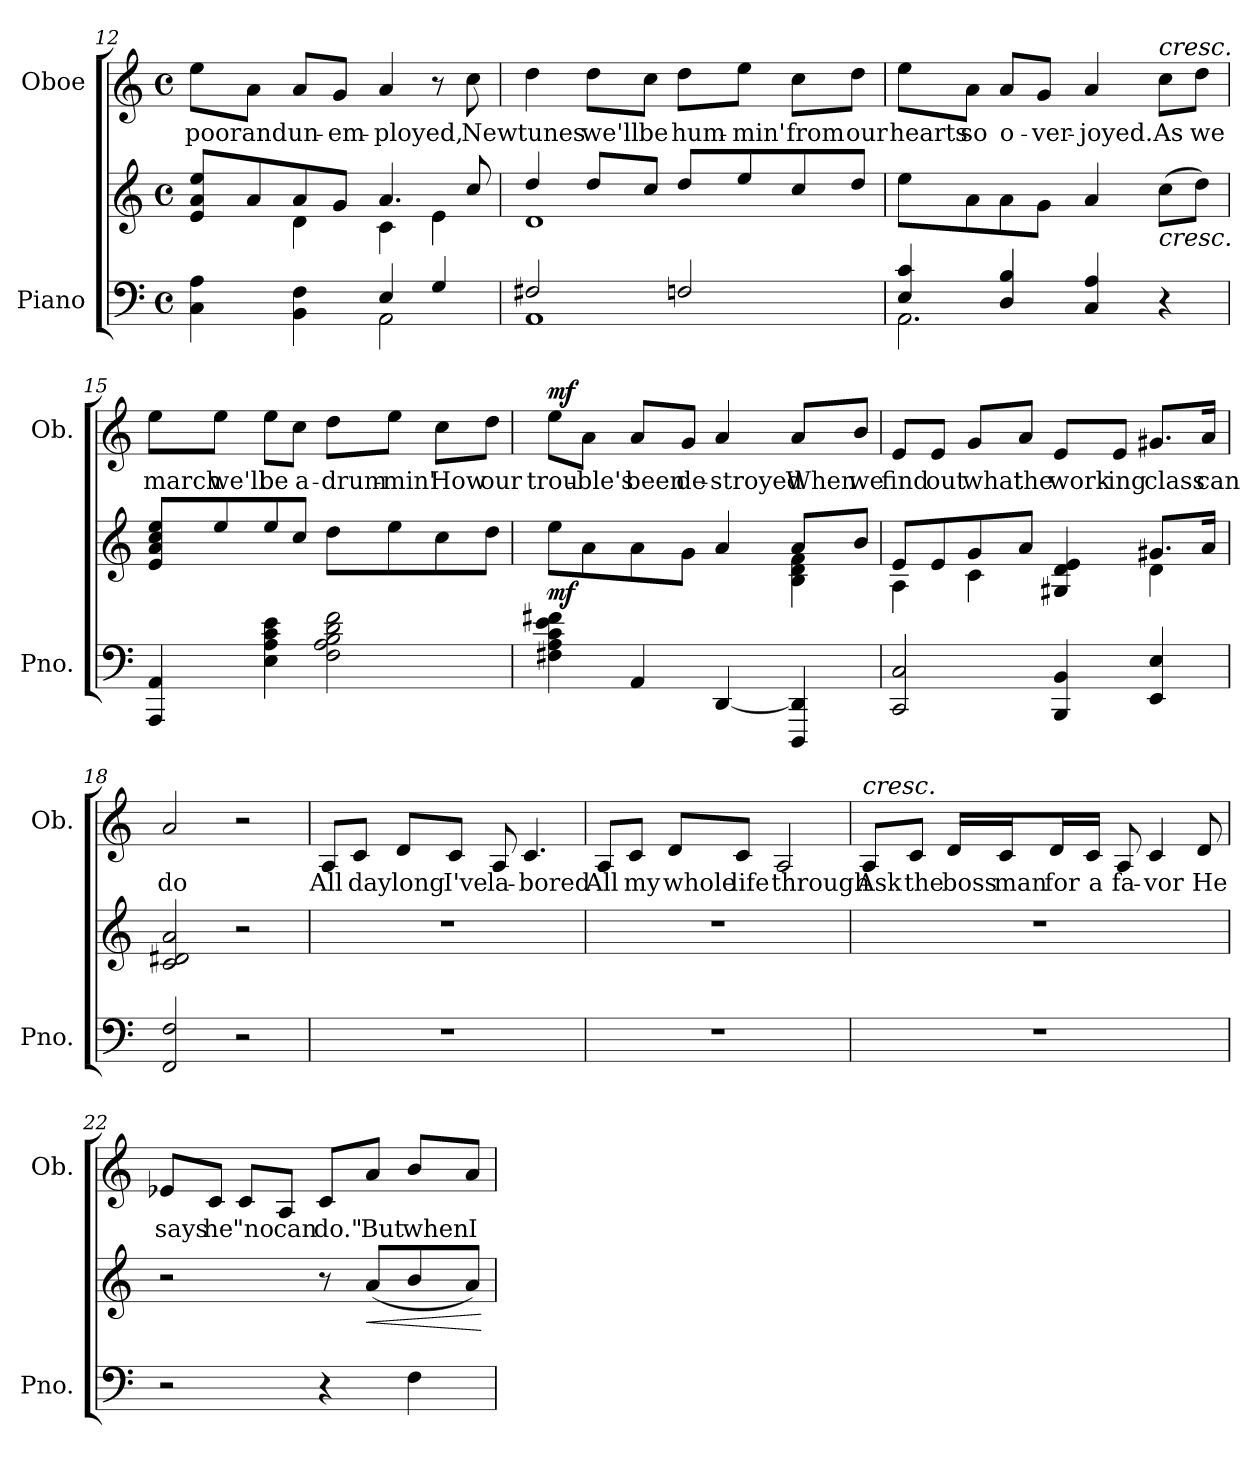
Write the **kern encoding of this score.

**kern	**kern	**dynam	**kern	**text	**dynam
*part2	*part2	*part2	*part1	*part1	*part1
*staff3	*staff2	*staff2/3	*staff1	*staff1	*staff1
*I"Piano	*	*	*I"Oboe	*	*
*I'Pno.	*	*	*I'Ob.	*	*
*clefF4	*clefG2	*	*clefG2	*	*
*k[]	*k[]	*	*k[]	*	*
*M4/4	*M4/4	*	*M4/4	*	*
*met(c)	*met(c)	*	*met(c)	*	*
=12	=12	=12	=12	=12	=12
*^	*^	*	*	*	*
!	!	!	!	!	!	!LO:LY:b	!
4C\ 4A\	2ryy	8e/ 8a/ 8ee/L	4ryy	.	8ee\L	poor	.
!	!	!	!	!	!	!LO:LY:b	!
.	.	8a/	.	.	8a\J	and	.
!	!	!	!	!	!	!LO:LY:b	!
4BB\ 4F\	.	8a/	4d\	.	8a/L	un-	.
!	!	!	!	!	!	!LO:LY:b	!
.	.	8g/J	.	.	8g/J	-em-	.
!	!	!	!	!	!	!LO:LY:b	!
4E/	2AA\	4.a/	4c\	.	4a/	-ployed,	.
4G/	.	.	4e\	.	8r	.	.
!	!	!	!	!	!	!LO:LY:b	!
.	.	8cc/	.	.	8cc\	New	.
=13	=13	=13	=13	=13	=13	=13	=13
!	!	!	!	!	!	!LO:LY:b	!
2F#X/	1AA	4dd/	1d	.	4dd\	tunes	.
!	!	!	!	!	!	!LO:LY:b	!
.	.	8dd/L	.	.	8dd\L	we'll	.
!	!	!	!	!	!	!LO:LY:b	!
.	.	8cc/J	.	.	8cc\J	be	.
!	!	!	!	!	!	!LO:LY:b	!
2Fn/	.	8dd/L	.	.	8dd\L	hum-	.
!	!	!	!	!	!	!LO:LY:b	!
.	.	8ee/	.	.	8ee\J	-min'	.
!	!	!	!	!	!	!LO:LY:b	!
.	.	8cc/	.	.	8cc\L	from	.
!	!	!	!	!	!	!LO:LY:b	!
.	.	8dd/J	.	.	8dd\J	our	.
*	*	*v	*v	*	*	*	*
!!LO:LB:g=z
=14	=14	=14	=14	=14	=14	=14
!	!	!	!	!	!LO:LY:b	!
4E/ 4c/	2.AA\	8ee\L	.	8ee\L	hearts	.
!	!	!	!	!	!LO:LY:b	!
.	.	8a\	.	8a\J	so	.
!	!	!	!	!	!LO:LY:b	!
4D/ 4B/	.	8a\	.	8a/L	o-	.
!	!	!	!	!	!LO:LY:b	!
.	.	8g\J	.	8g/J	-ver-	.
!	!	!	!	!	!LO:LY:b	!
4C/ 4A/	.	4a/	.	4a/	-joyed.	.
!	!	!	!	!LO:TX:a:i:t=cresc.	!	!
!	!	!LO:TX:b:i:t=cresc.	!	!	!	!
!	!	!	!	!	!LO:LY:b	!
4r	4ryy	(8cc\L	.	8cc\L	As	.
!	!	!	!	!	!LO:LY:b	!
.	.	8dd\J)	.	8dd\J	we	.
*v	*v	*	*	*	*	*
=15	=15	=15	=15	=15	=15
!	!	!	!	!LO:LY:b	!
4AAA/ 4AA/	8e/ 8a/ 8cc/ 8ee/L	.	8ee\L	march	.
!	!	!	!	!LO:LY:b	!
.	8ee/	.	8ee\J	we'll	.
!	!	!	!	!LO:LY:b	!
4E\ 4A\ 4c\ 4e\	8ee/	.	8ee\L	be	.
!	!	!	!	!LO:LY:b	!
.	8cc/J	.	8cc\J	a-	.
!	!	!	!	!LO:LY:b	!
2F\ 2A\ 2B\ 2d\ 2f\	8dd\L	.	8dd\L	-drum-	.
!	!	!	!	!LO:LY:b	!
.	8ee\	.	8ee\J	-min'	.
!	!	!	!	!LO:LY:b	!
.	8cc\	.	8cc\L	How	.
!	!	!	!	!LO:LY:b	!
.	8dd\J	.	8dd\J	our	.
=16	=16	=16	=16	=16	=16
*	*^	*	*	*	*
!	!	!	!LO:DY:b	!	!LO:LY:b	!LO:DY:a
4F#X\ 4A\ 4c\ 4e\ 4f#X\	8ee\L	2.ryy	mf	8ee\L	trou-	mf
!	!	!	!	!	!LO:LY:b	!
.	8a\	.	.	8a\J	-ble's	.
!	!	!	!	!	!LO:LY:b	!
4AA/	8a\	.	.	8a/L	been	.
!	!	!	!	!	!LO:LY:b	!
.	8g\J	.	.	8g/J	de-	.
!	!	!	!	!	!LO:LY:b	!
[4DD/	4a/	.	.	4a/	-stroyed	.
!	!	!	!	!	!LO:LY:b	!
4DDD/ 4DD/]	8a/L	4B\ 4d\ 4f\	.	8a/L	When	.
!	!	!	!	!	!LO:LY:b	!
.	8b/J	.	.	8b/J	we	.
!!LO:LB:g=z
=17	=17	=17	=17	=17	=17	=17
!	!	!	!	!	!LO:LY:b	!
2CC/ 2C/	8e/L	4A\	.	8e/L	find	.
!	!	!	!	!	!LO:LY:b	!
.	8e/	.	.	8e/J	out	.
!	!	!	!	!	!LO:LY:b	!
.	8g/	4c\	.	8g/L	what	.
!	!	!	!	!	!LO:LY:b	!
.	8a/J	.	.	8a/J	the	.
!	!	!	!	!	!LO:LY:b	!
4BBB/ 4BB/	4G#X/ 4d/ 4e/	4ryy	.	8e/L	work-	.
!	!	!	!	!	!LO:LY:b	!
.	.	.	.	8e/J	-ing	.
!	!	!	!	!	!LO:LY:b	!
4EE/ 4E/	8.g#X/L	4d\	.	8.g#X/L	class	.
!	!	!	!	!	!LO:LY:b	!
.	16a/Jk	.	.	16a/Jk	can	.
*	*v	*v	*	*	*	*
=18	=18	=18	=18	=18	=18
!	!	!	!	!LO:LY:b	!
2FF/ 2F/	2c/ 2d#X/ 2a/	.	2a/	do	.
2r	2r	.	2r	.	.
=19	=19	=19	=19	=19	=19
!	!	!	!	!LO:LY:b	!
1r	1r	.	8A/L	All	.
!	!	!	!	!LO:LY:b	!
.	.	.	8c/J	day	.
!	!	!	!	!LO:LY:b	!
.	.	.	8d/L	long	.
!	!	!	!	!LO:LY:b	!
.	.	.	8c/J	I've	.
!	!	!	!	!LO:LY:b	!
.	.	.	8A/	la-	.
!	!	!	!	!LO:LY:b	!
.	.	.	4.c/	-bored	.
=20	=20	=20	=20	=20	=20
!	!	!	!	!LO:LY:b	!
1r	1r	.	8A/L	All	.
!	!	!	!	!LO:LY:b	!
.	.	.	8c/J	my	.
!	!	!	!	!LO:LY:b	!
.	.	.	8d/L	whole	.
!	!	!	!	!LO:LY:b	!
.	.	.	8c/J	life	.
!	!	!	!	!LO:LY:b	!
.	.	.	2A/	through	.
!!LO:LB:g=z
=21	=21	=21	=21	=21	=21
!	!	!	!LO:TX:a:i:t=cresc.	!	!
!	!	!	!	!LO:LY:b	!
1r	1r	.	8A/L	Ask	.
!	!	!	!	!LO:LY:b	!
.	.	.	8c/J	the	.
!	!	!	!	!LO:LY:b	!
.	.	.	16d/LL	boss	.
!	!	!	!	!LO:LY:b	!
.	.	.	16c/J	man	.
!	!	!	!	!LO:LY:b	!
.	.	.	16d/L	for	.
!	!	!	!	!LO:LY:b	!
.	.	.	16c/JJ	a	.
!	!	!	!	!LO:LY:b	!
.	.	.	8A/	fa-	.
!	!	!	!	!LO:LY:b	!
.	.	.	4c/	-vor	.
!	!	!	!	!LO:LY:b	!
.	.	.	8d/	He	.
=22	=22	=22	=22	=22	=22
!	!	!	!	!LO:LY:b	!
2r	2r	.	8e-X/L	says	.
!	!	!	!	!LO:LY:b	!
.	.	.	8c/J	he	.
!	!	!	!	!LO:LY:b	!
.	.	.	8c/L	"no	.
!	!	!	!	!LO:LY:b	!
.	.	.	8A/J	can	.
!	!	!	!	!LO:LY:b	!
4r	8r	.	8c/L	do."	.
!	!	!LO:HP:b	!	!LO:LY:b	!
.	(8a/L	<	8a/J	But	.
!	!	!	!	!LO:LY:b	!
4F\	8b/	.	8b/L	when	.
!	!	!	!	!LO:LY:b	!
.	8a/J)	.	8a/J	I	.
.	.	[	.	.	.
=	=	=	=	=	=
*-	*-	*-	*-	*-	*-
